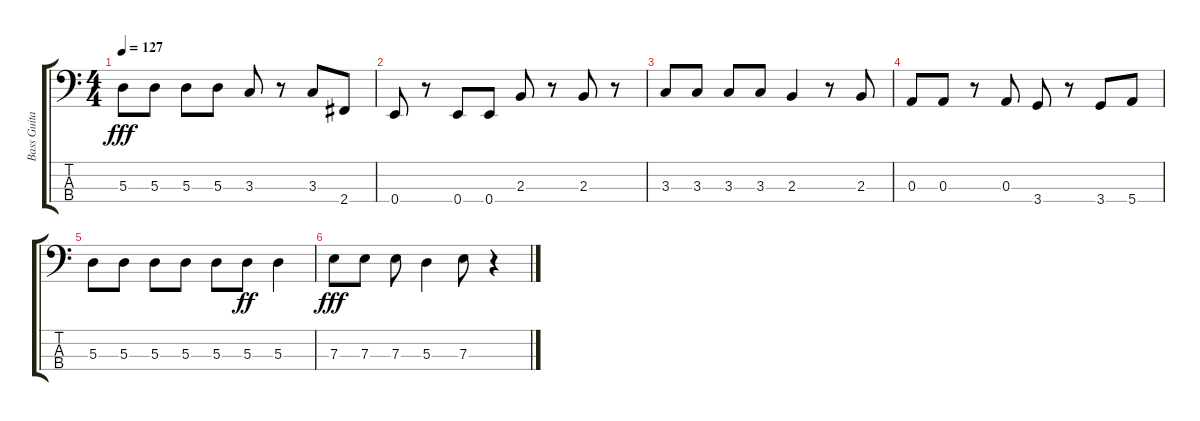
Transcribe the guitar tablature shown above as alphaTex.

\track ("Bass Guitar (Entwistle)" "Bass Guita") {instrument electricbassfinger}
\staff {score tabs}
\tuning (G2 D2 A1 E1) {hide}
\ts (4 4)
\tempo 127
\clef f4
\ks c
5.3.8{dy fff} 5.3.8 5.3.8 5.3.8 3.3.8 r.8 3.3.8 2.4.8 |
0.4.8 r.8 0.4.8 0.4.8 2.3.8 r.8 2.3.8 r.8 |
3.3.8 3.3.8 3.3.8 3.3.8 2.3.4 r.8 2.3.8 |
0.3.8 0.3.8 r.8 0.3.8 3.4.8 r.8 3.4.8 5.4.8 |
5.3.8 5.3.8 5.3.8 5.3.8 5.3.8 5.3.8{dy ff} 5.3.4 |
7.3.8{dy fff} 7.3.8 7.3.8 5.3.4 7.3.8 r.4
